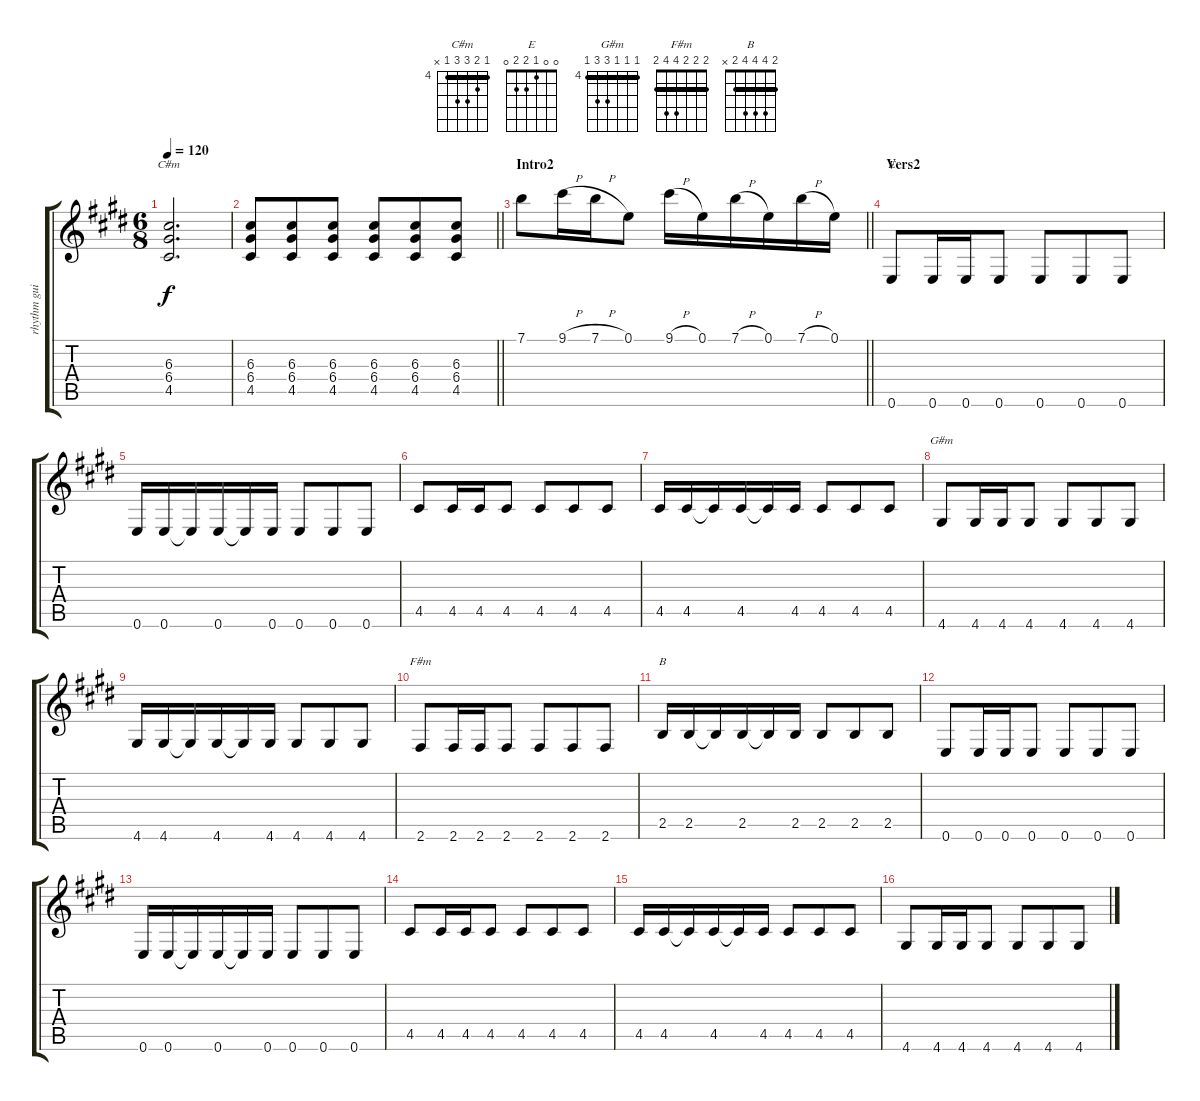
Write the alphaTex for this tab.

\track ("rhythm guitar" "rhythm gui") {instrument distortionguitar}
\staff {score tabs}
\tuning (E4 B3 G3 D3 A2 E2) {hide}
\chord ("C#m" 4 5 6 6 4 x) {firstfret 4 barre 4}
\chord ("E" 0 0 1 2 2 0)
\chord ("G#m" 4 4 4 6 6 4) {firstfret 4 barre 4}
\chord ("F#m" 2 2 2 4 4 2) {barre 2}
\chord ("B" 2 4 4 4 2 x) {barre 2}
\ts (6 8)
\tempo 120
\clef g2
\ks e
(6.3 6.4 4.5).2{d ch "C#m" dy f} |
\barLineRight lightlight
(6.3 6.4 4.5).8 (6.3 6.4 4.5).8 (6.3 6.4 4.5).8 (6.3 6.4 4.5).8 (6.3 6.4 4.5).8 (6.3 6.4 4.5).8 |
\section ("" "Intro2")
\barLineRight lightlight
7.1.8 9.1{h}.16 7.1{h}.16 0.1.8 9.1{h}.16 0.1.16 7.1{h}.16 0.1.16 7.1{h}.16 0.1.16 |
\section ("" "Vers2")
0.6.8{ch "E"} 0.6.16 0.6.16 0.6.8 0.6.8 0.6.8 0.6.8 |
0.6.16 0.6.16 0.6{t}.16 0.6.16 0.6{t}.16 0.6.16 0.6.8 0.6.8 0.6.8 |
4.5.8 4.5.16 4.5.16 4.5.8 4.5.8 4.5.8 4.5.8 |
4.5.16 4.5.16 4.5{t}.16 4.5.16 4.5{t}.16 4.5.16 4.5.8 4.5.8 4.5.8 |
4.6.8{ch "G#m"} 4.6.16 4.6.16 4.6.8 4.6.8 4.6.8 4.6.8 |
4.6.16 4.6.16 4.6{t}.16 4.6.16 4.6{t}.16 4.6.16 4.6.8 4.6.8 4.6.8 |
2.6.8{ch "F#m"} 2.6.16 2.6.16 2.6.8 2.6.8 2.6.8 2.6.8 |
2.5.16{ch "B"} 2.5.16 2.5{t}.16 2.5.16 2.5{t}.16 2.5.16 2.5.8 2.5.8 2.5.8 |
0.6.8 0.6.16 0.6.16 0.6.8 0.6.8 0.6.8 0.6.8 |
0.6.16 0.6.16 0.6{t}.16 0.6.16 0.6{t}.16 0.6.16 0.6.8 0.6.8 0.6.8 |
4.5.8 4.5.16 4.5.16 4.5.8 4.5.8 4.5.8 4.5.8 |
4.5.16 4.5.16 4.5{t}.16 4.5.16 4.5{t}.16 4.5.16 4.5.8 4.5.8 4.5.8 |
4.6.8 4.6.16 4.6.16 4.6.8 4.6.8 4.6.8 4.6.8
